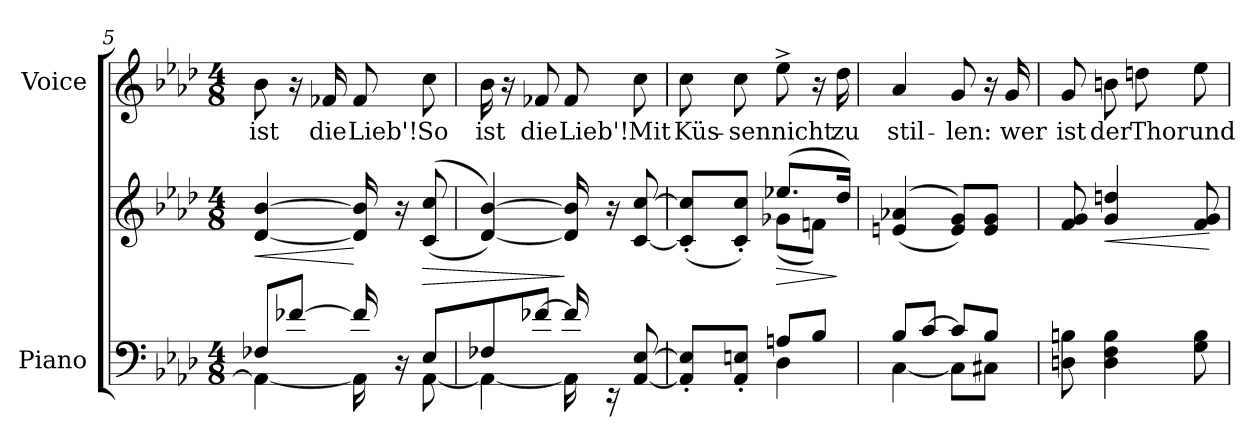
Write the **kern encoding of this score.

**kern	**kern	**dynam	**kern	**text
*part2	*part2	*part2	*part1	*part1
*staff3	*staff2	*staff2/3	*staff1	*staff1
*I"Piano	*	*	*I"Voice	*
*I'Pno	*	*	*	*
!!LO:LB:g=z
*clefF4	*clefG2	*	*clefG2	*
*k[b-e-a-d-]	*k[b-e-a-d-]	*	*k[b-e-a-d-]	*
*M4/8	*M4/8	*	*M4/8	*
=5	=5	=5	=5	=5
*^	*	*	*	*
!	!	!	!LO:HP:b	!	!LO:LY:b
8F-X/L	4AA-\_	[4d-/ [4b-/	<	8b-\	ist
[8f-X/J	.	.	.	16r	.
!	!	!	!	!	!LO:LY:b
.	.	.	.	16f-X/	die
!	!	!	!	!	!LO:LY:b
16f-/]	16AA-\]	16d-/] 16b-/]	[	8f-/	Lieb'!
16r	16rBByy	16r	.	.	.
!	!	!	!LO:HP:b	!	!LO:LY:b
8E-/L	[8AA-\	(<(>8c/ 8cc/	>	8cc\	So
=6	=6	=6	=6	=6	=6
!	!	!	!	!	!LO:LY:b
8F-X/	4AA-\_	[4d-/ [4b-/))	.	16b-\	ist
.	.	.	.	16r	.
!	!	!	!	!	!LO:LY:b
[8f-X/J	.	.	.	8f-X/	die
!	!	!	!	!	!LO:LY:b
16f-/]	16AA-\]	16d-/] 16b-/]	]	8f-/	Lieb'!
16rEE	8.ryy	16r	.	.	.
!	!	!	!	!	!LO:LY:b
[8AA-/ [8E-/	.	[8c/ [8cc/	.	8cc\	Mit
=7	=7	=7	=7	=7	=7
*	*	*^	*	*	*
!	!	!	!	!	!	!LO:LY:b
8AA-/]' 8E-/]'L	4ryy	(<8c/]' 8cc/]'L	4ryy	.	8cc\	Küs-
!	!	!	!	!	!	!LO:LY:b
8AA-/' 8En/'J	.	8c/' 8cc/'J)	.	.	8cc\	-sen
!	!	!	!	!LO:HP:b	!	!LO:LY:b
8An/L	4D-\	(>8.ee-X/L	(<8g-X\L	>	8ee-^\	nicht
8B-/J	.	.	8fn\J)	.	16r	.
!	!	!	!	!	!	!LO:LY:b
.	.	16dd-/Jk)	.	]	16dd-\	zu
*	*	*v	*v	*	*	*
=8	=8	=8	=8	=8	=8
!	!	!	!	!	!LO:LY:b
8B-/L	[4C\	(>(<4en/ 4a-X/	.	4a-/	stil-
[8c/J	.	.	.	.	.
!	!	!	!	!	!LO:LY:b
8c/L]	8C\L]	8e/ 8g/L))	.	8g/	-len:
8B-/J	8C#X\J	8e/ 8g/J	.	16r	.
!	!	!	!	!	!LO:LY:b
.	.	.	.	16g/	wer
*v	*v	*	*	*	*
=9	=9	=9	=9	=9
!	!	!	!	!LO:LY:b
8Dn\ 8Bn\	8f/ 8g/	.	8g/	ist
!	!	!LO:HP:b	!	!LO:LY:b
4D\ 4F\ 4B\	4g/ 4ddn/	<	8bn\	der
!	!	!	!	!LO:LY:b
.	.	.	8ddn\	Thor
!	!	!	!	!LO:LY:b
8G\ 8B\	8f/ 8g/	.	8ee-\	und
.	.	[	.	.
=	=	=	=	=
*-	*-	*-	*-	*-
